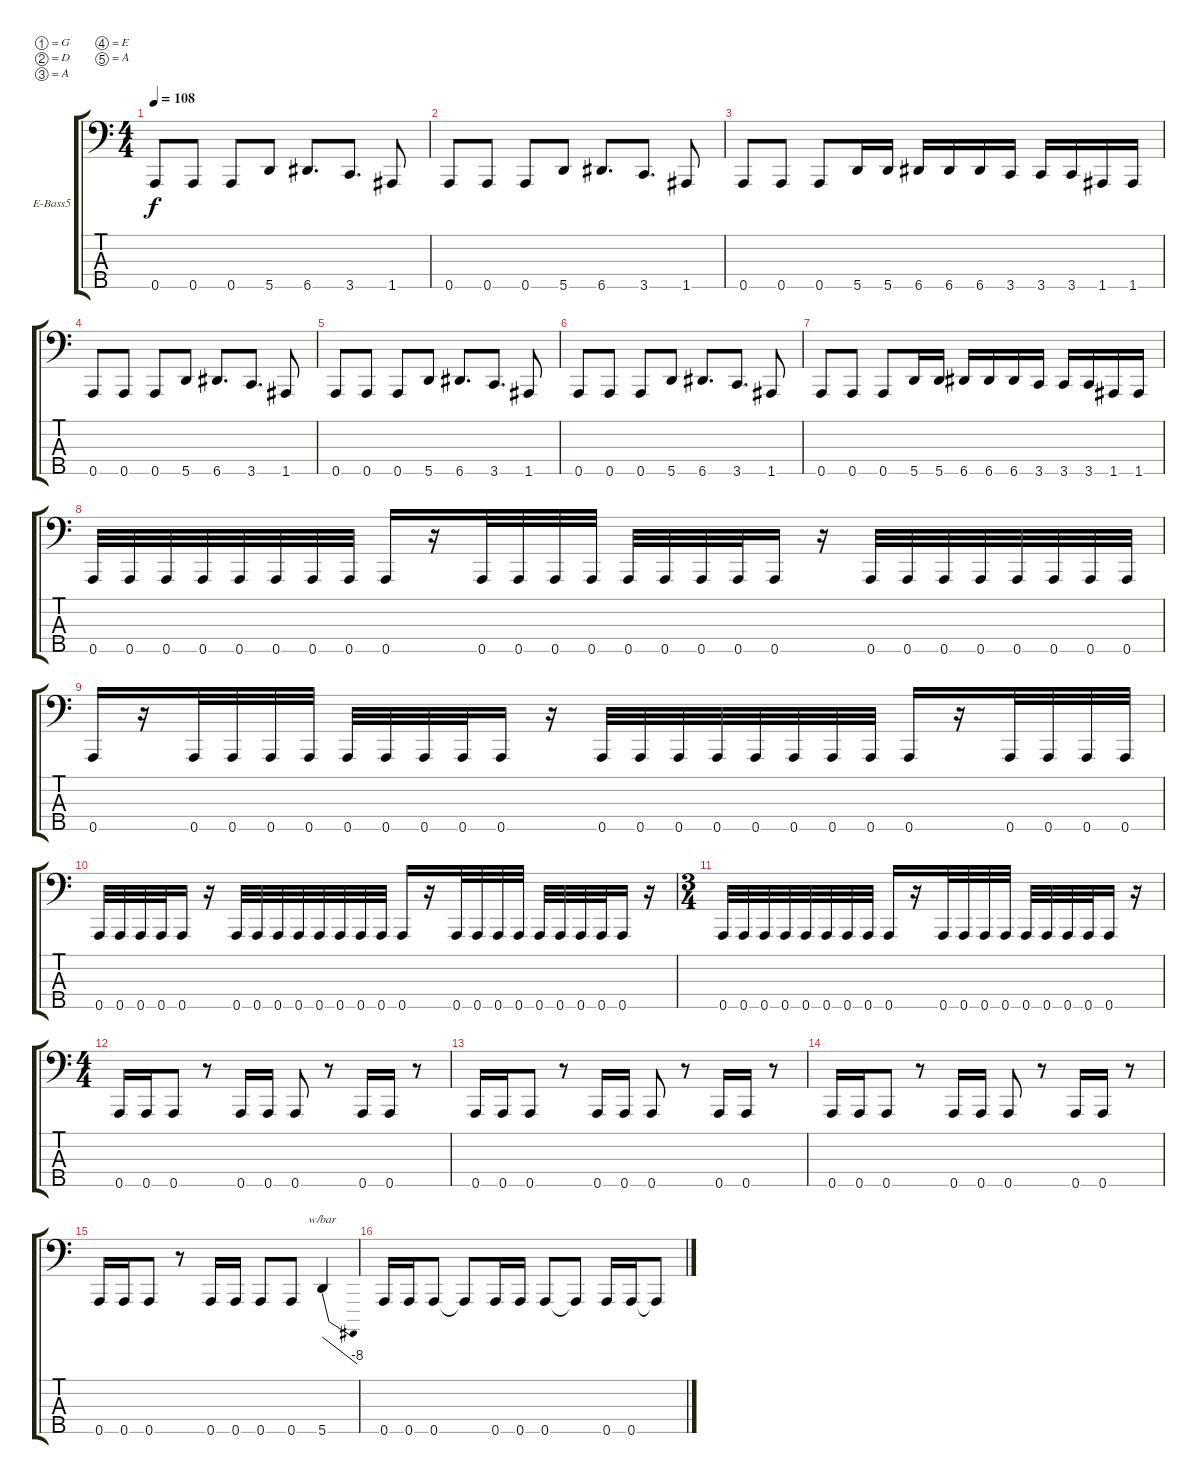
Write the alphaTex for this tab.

\defaultSystemsLayout 4
\bracketExtendMode groupsimilarinstruments
\firstSystemTrackNameOrientation horizontal
\otherSystemsTrackNameOrientation horizontal
\track ("Electric Bass" "E-Bass5") {instrument electricbassfinger}
\staff {score tabs}
\tuning (G2 D2 A1 E1 A0)
\ts (4 4)
\tempo 108
\clef f4
\ks c
0.5.8{dy f} 0.5.8 0.5.8 5.5.8 6.5.8{d} 3.5.8{d} 1.5.8 |
0.5.8 0.5.8 0.5.8 5.5.8 6.5.8{d} 3.5.8{d} 1.5.8 |
0.5.8 0.5.8 0.5.8 5.5.16 5.5.16 6.5.16 6.5.16 6.5.16 3.5.16 3.5.16 3.5.16 1.5.16 1.5.16 |
0.5.8 0.5.8 0.5.8 5.5.8 6.5.8{d} 3.5.8{d} 1.5.8 |
0.5.8 0.5.8 0.5.8 5.5.8 6.5.8{d} 3.5.8{d} 1.5.8 |
0.5.8 0.5.8 0.5.8 5.5.8 6.5.8{d} 3.5.8{d} 1.5.8 |
0.5.8 0.5.8 0.5.8 5.5.16 5.5.16 6.5.16 6.5.16 6.5.16 3.5.16 3.5.16 3.5.16 1.5.16 1.5.16 |
0.5.32 0.5.32 0.5.32 0.5.32 0.5.32 0.5.32 0.5.32 0.5.32 0.5.16 r.16 0.5.32 0.5.32 0.5.32 0.5.32 0.5.32 0.5.32 0.5.32 0.5.32 0.5.16 r.16 0.5.32 0.5.32 0.5.32 0.5.32 0.5.32 0.5.32 0.5.32 0.5.32 |
0.5.16 r.16 0.5.32 0.5.32 0.5.32 0.5.32 0.5.32 0.5.32 0.5.32 0.5.32 0.5.16 r.16 0.5.32 0.5.32 0.5.32 0.5.32 0.5.32 0.5.32 0.5.32 0.5.32 0.5.16 r.16 0.5.32 0.5.32 0.5.32 0.5.32 |
0.5.32 0.5.32 0.5.32 0.5.32 0.5.16 r.16 0.5.32 0.5.32 0.5.32 0.5.32 0.5.32 0.5.32 0.5.32 0.5.32 0.5.16 r.16 0.5.32 0.5.32 0.5.32 0.5.32 0.5.32 0.5.32 0.5.32 0.5.32 0.5.16 r.16 |
\ts (3 4)
0.5.32 0.5.32 0.5.32 0.5.32 0.5.32 0.5.32 0.5.32 0.5.32 0.5.16 r.16 0.5.32 0.5.32 0.5.32 0.5.32 0.5.32 0.5.32 0.5.32 0.5.32 0.5.16 r.16 |
\ts (4 4)
0.5.16 0.5.16 0.5.8 r.8 0.5.16 0.5.16 0.5.8 r.8 0.5.16 0.5.16 r.8 |
0.5.16 0.5.16 0.5.8 r.8 0.5.16 0.5.16 0.5.8 r.8 0.5.16 0.5.16 r.8 |
0.5.16 0.5.16 0.5.8 r.8 0.5.16 0.5.16 0.5.8 r.8 0.5.16 0.5.16 r.8 |
0.5.16 0.5.16 0.5.8 r.8 0.5.16 0.5.16 0.5.8 0.5.8 5.5.4{tbe (dive default 0 0 59.4 -32)} |
0.5.16 0.5.16 0.5.8 0.5{t}.8 0.5.16 0.5.16 0.5.8 0.5{t}.8 0.5.16 0.5.16 0.5{t}.8
